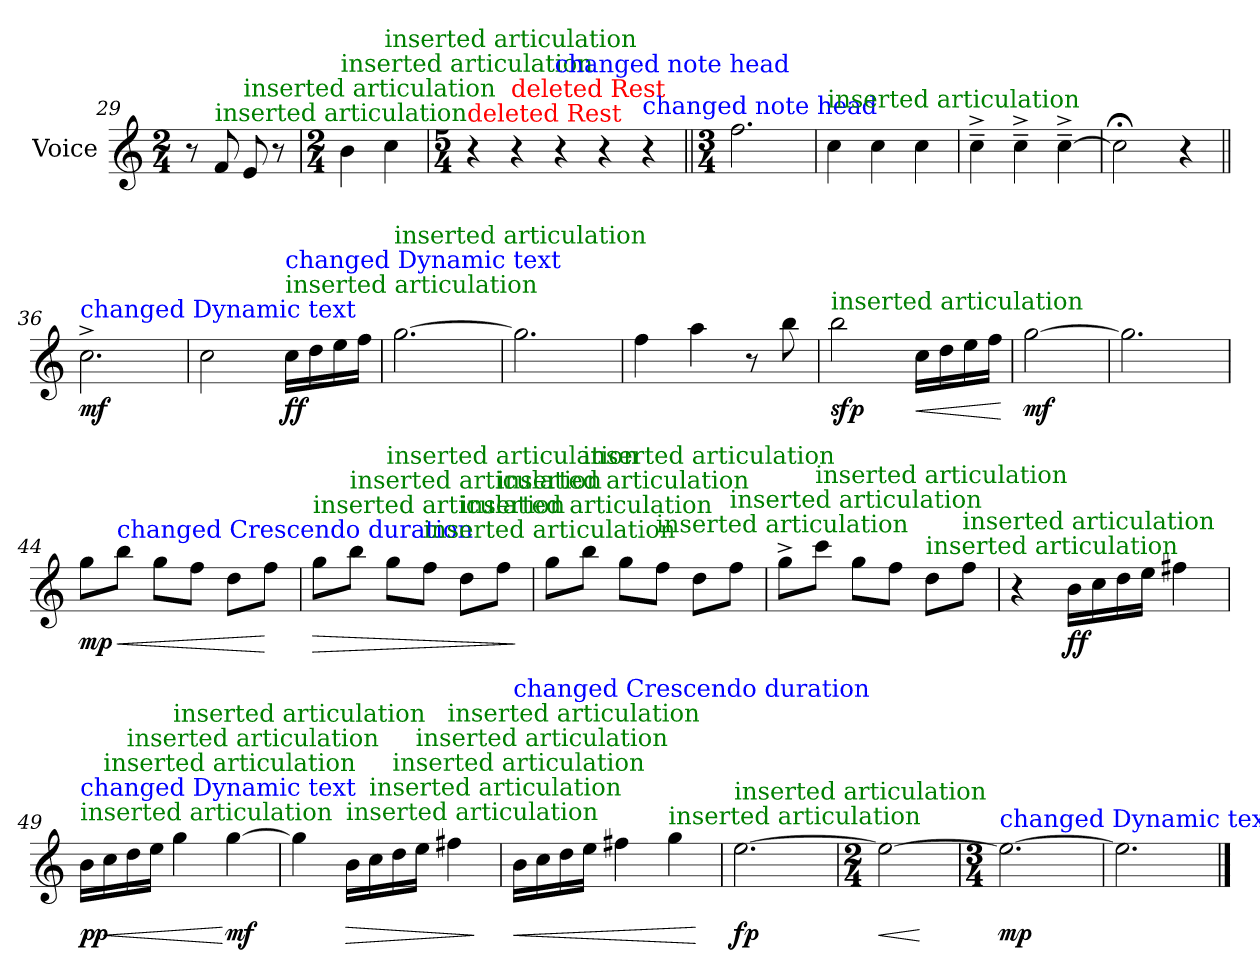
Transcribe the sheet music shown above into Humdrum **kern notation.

**kern	**dynam
*part1	*part1
*staff1	*staff1
*I"Voice	*
*I'Voice	*
*clefG2	*
*k[]	*
*M2/4	*
=29	=29
8r	.
!LO:TX:color=#008000:t=inserted articulation	!
8fi/	.
!LO:TX:color=#008000:t=inserted articulation	!
8ei/	.
8r	.
=30	=30
*M2/4	*
!LO:TX:color=#008000:t=inserted articulation	!
4bi\	.
!LO:TX:color=#008000:t=inserted articulation	!
4cci\	.
=31	=31
*M5/4	*
!LO:TX:color=#FF0000:t=deleted Rest	!
4r	.
!LO:TX:color=#FF0000:t=deleted Rest	!
4r	.
!LO:TX:color=#0000FF:t=changed note head	!
4r	.
4r	.
!LO:TX:color=#0000FF:t=changed note head	!
4r	.
=32||	=32||
*M3/4	*
2.ff\	.
=33	=33
!LO:TX:color=#008000:t=inserted articulation	!
4cci\	.
4cc\	.
4cc\	.
=34	=34
4cc~^\	.
4cc~^\	.
[4cc~^\	.
=35	=35
2cc;<\]	.
4r	.
=36||	=36||
!LO:TX:color=#0000FF:t=changed Dynamic text	!
!	!LO:DY:b
2.cc^\	mf
=37	=37
2cc\	.
!LO:TX:color=#008000:t=inserted articulation	!
!LO:TX:color=#0000FF:t=changed Dynamic text	!
!	!LO:DY:b
16cci\LL	ff
16dd\	.
16ee\	.
16ff\JJ	.
=38	=38
!LO:TX:color=#008000:t=inserted articulation	!
[2.ggi\	.
=39	=39
2.gg\]	.
=40	=40
4ff\	.
4aa\	.
8r	.
8bb\	.
=41	=41
!LO:TX:color=#008000:t=inserted articulation	!
!	!LO:DY:b
2bbi\	sfp
!	!LO:HP:b
16cc\LL	<
16dd\	.
16ee\	.
16ff\JJ	.
.	[
=42	=42
!	!LO:DY:b
[2gg\	mf
=43	=43
2.gg\]	.
=44	=44
!	!LO:DY:b
8gg\L	mp
!LO:TX:color=#0000FF:t=changed Crescendo duration	!
!	!LO:HP:b
8bb\J	<
8gg\L	.
8ff\J	.
8dd\L	.
8ff\J	[
=45	=45
!LO:TX:color=#008000:t=inserted articulation	!
!	!LO:HP:b
8ggi\L	>
!LO:TX:color=#008000:t=inserted articulation	!
8bbi\J	.
!LO:TX:color=#008000:t=inserted articulation	!
8ggi\L	.
!LO:TX:color=#008000:t=inserted articulation	!
8ffi\J	.
!LO:TX:color=#008000:t=inserted articulation	!
8ddi\L	.
!LO:TX:color=#008000:t=inserted articulation	!
8ffi\J	.
.	]
=46	=46
8gg\L	.
!LO:TX:color=#008000:t=inserted articulation	!
8bbi\J	.
8gg\L	.
!LO:TX:color=#008000:t=inserted articulation	!
8ffi\J	.
8dd\L	.
!LO:TX:color=#008000:t=inserted articulation	!
8ffi\J	.
=47	=47
8gg^\L	.
!LO:TX:color=#008000:t=inserted articulation	!
8ccci\J	.
8gg\L	.
8ff\J	.
!LO:TX:color=#008000:t=inserted articulation	!
8ddi\L	.
!LO:TX:color=#008000:t=inserted articulation	!
8ffi\J	.
=48	=48
4r	.
!	!LO:DY:b
16b\LL	ff
16cc\	.
16dd\	.
16ee\JJ	.
4ff#X\	.
=49	=49
!LO:TX:color=#008000:t=inserted articulation	!
!LO:TX:color=#0000FF:t=changed Dynamic text	!
!	!LO:DY:b
16bi\LL	pp
!LO:TX:color=#008000:t=inserted articulation	!
!	!LO:HP:b
16cci\	<
!LO:TX:color=#008000:t=inserted articulation	!
16ddi\	.
16ee\JJ	.
!LO:TX:color=#008000:t=inserted articulation	!
4ggi\	.
!	!LO:DY:n=1:b
[4gg\	[ mf
=50	=50
4gg\]	.
!LO:TX:color=#008000:t=inserted articulation	!
!	!LO:HP:b
16bi\LL	>
!LO:TX:color=#008000:t=inserted articulation	!
16cci\	.
!LO:TX:color=#008000:t=inserted articulation	!
16ddi\	.
!LO:TX:color=#008000:t=inserted articulation	!
16eei\JJ	.
!LO:TX:color=#008000:t=inserted articulation	!
4ff#Xi\	.
.	]
=51	=51
!LO:TX:color=#0000FF:t=changed Crescendo duration	!
!	!LO:HP:b
16b\LL	<
16cc\	.
16dd\	.
16ee\JJ	.
4ff#X\	.
!LO:TX:color=#008000:t=inserted articulation	!
4ggi\	.
.	[
=52	=52
!LO:TX:color=#008000:t=inserted articulation	!
!	!LO:DY:b
[2.eei\	fp
=53	=53
*M2/4	*
!	!LO:HP:b
2ee\_	<
.	[
=54	=54
*M3/4	*
!LO:TX:color=#0000FF:t=changed Dynamic text	!
!	!LO:DY:b
2.ee\_	mp
=55	=55
2.ee\]	.
==	==
*-	*-
